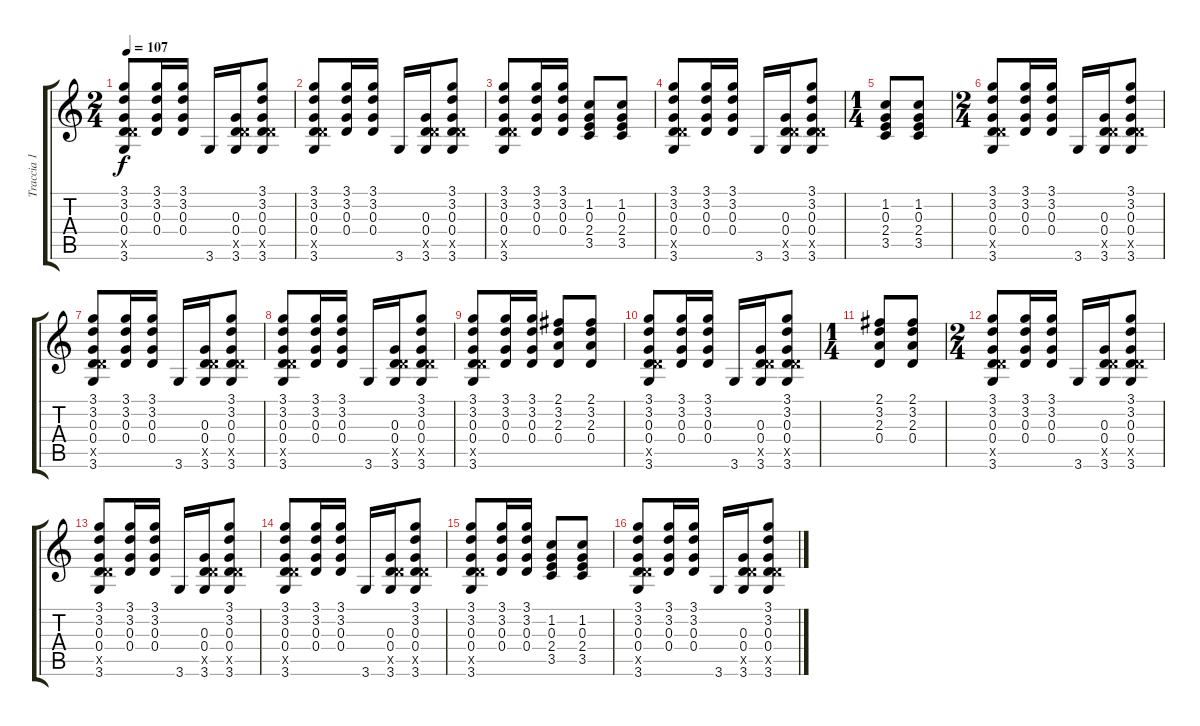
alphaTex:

\track ("Traccia 1" "Traccia 1") {instrument acousticguitarsteel}
\staff {score tabs}
\tuning (E4 B3 G3 D3 A2 E2) {hide}
\ts (2 4)
\tempo 107
\clef g2
\ks c
(3.1 3.2 0.3 0.4 5.5{x} 3.6).8{dy f} (3.1 3.2 0.3 0.4).16 (3.1 3.2 0.3 0.4).16 3.6.16 (0.3 0.4 5.5{x} 3.6).16 (3.1 3.2 0.3 0.4 5.5{x} 3.6).8 |
(3.1 3.2 0.3 0.4 5.5{x} 3.6).8 (3.1 3.2 0.3 0.4).16 (3.1 3.2 0.3 0.4).16 3.6.16 (0.3 0.4 5.5{x} 3.6).16 (3.1 3.2 0.3 0.4 5.5{x} 3.6).8 |
(3.1 3.2 0.3 0.4 5.5{x} 3.6).8 (3.1 3.2 0.3 0.4).16 (3.1 3.2 0.3 0.4).16 (1.2 0.3 2.4 3.5).8 (1.2 0.3 2.4 3.5).8 |
(3.1 3.2 0.3 0.4 5.5{x} 3.6).8 (3.1 3.2 0.3 0.4).16 (3.1 3.2 0.3 0.4).16 3.6.16 (0.3 0.4 5.5{x} 3.6).16 (3.1 3.2 0.3 0.4 5.5{x} 3.6).8 |
\ts (1 4)
(1.2 0.3 2.4 3.5).8 (1.2 0.3 2.4 3.5).8 |
\ts (2 4)
(3.1 3.2 0.3 0.4 5.5{x} 3.6).8 (3.1 3.2 0.3 0.4).16 (3.1 3.2 0.3 0.4).16 3.6.16 (0.3 0.4 5.5{x} 3.6).16 (3.1 3.2 0.3 0.4 5.5{x} 3.6).8 |
(3.1 3.2 0.3 0.4 5.5{x} 3.6).8 (3.1 3.2 0.3 0.4).16 (3.1 3.2 0.3 0.4).16 3.6.16 (0.3 0.4 5.5{x} 3.6).16 (3.1 3.2 0.3 0.4 5.5{x} 3.6).8 |
(3.1 3.2 0.3 0.4 5.5{x} 3.6).8 (3.1 3.2 0.3 0.4).16 (3.1 3.2 0.3 0.4).16 3.6.16 (0.3 0.4 5.5{x} 3.6).16 (3.1 3.2 0.3 0.4 5.5{x} 3.6).8 |
(3.1 3.2 0.3 0.4 5.5{x} 3.6).8 (3.1 3.2 0.3 0.4).16 (3.1 3.2 0.3 0.4).16 (2.1 3.2 2.3 0.4).8 (2.1 3.2 2.3 0.4).8 |
(3.1 3.2 0.3 0.4 5.5{x} 3.6).8 (3.1 3.2 0.3 0.4).16 (3.1 3.2 0.3 0.4).16 3.6.16 (0.3 0.4 5.5{x} 3.6).16 (3.1 3.2 0.3 0.4 5.5{x} 3.6).8 |
\ts (1 4)
(2.1 3.2 2.3 0.4).8 (2.1 3.2 2.3 0.4).8 |
\ts (2 4)
(3.1 3.2 0.3 0.4 5.5{x} 3.6).8 (3.1 3.2 0.3 0.4).16 (3.1 3.2 0.3 0.4).16 3.6.16 (0.3 0.4 5.5{x} 3.6).16 (3.1 3.2 0.3 0.4 5.5{x} 3.6).8 |
(3.1 3.2 0.3 0.4 5.5{x} 3.6).8 (3.1 3.2 0.3 0.4).16 (3.1 3.2 0.3 0.4).16 3.6.16 (0.3 0.4 5.5{x} 3.6).16 (3.1 3.2 0.3 0.4 5.5{x} 3.6).8 |
(3.1 3.2 0.3 0.4 5.5{x} 3.6).8 (3.1 3.2 0.3 0.4).16 (3.1 3.2 0.3 0.4).16 3.6.16 (0.3 0.4 5.5{x} 3.6).16 (3.1 3.2 0.3 0.4 5.5{x} 3.6).8 |
(3.1 3.2 0.3 0.4 5.5{x} 3.6).8 (3.1 3.2 0.3 0.4).16 (3.1 3.2 0.3 0.4).16 (1.2 0.3 2.4 3.5).8 (1.2 0.3 2.4 3.5).8 |
(3.1 3.2 0.3 0.4 5.5{x} 3.6).8 (3.1 3.2 0.3 0.4).16 (3.1 3.2 0.3 0.4).16 3.6.16 (0.3 0.4 5.5{x} 3.6).16 (3.1 3.2 0.3 0.4 5.5{x} 3.6).8
